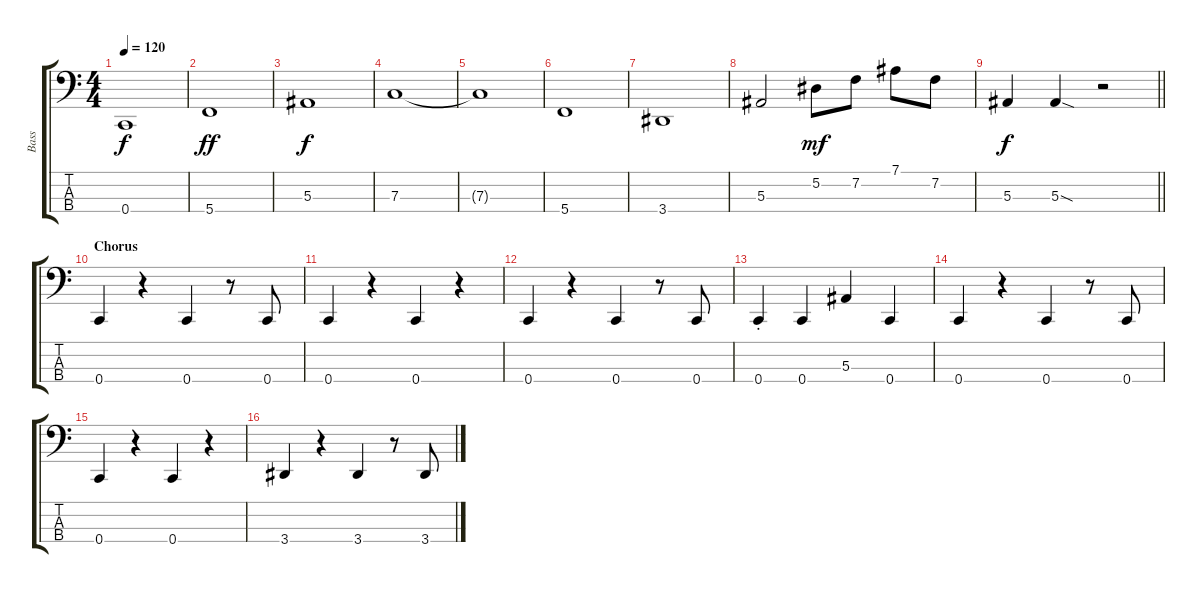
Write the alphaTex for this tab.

\track ("Bass" "Bass") {instrument electricbasspick}
\staff {score tabs}
\tuning (Eb2 Bb1 F1 C1) {hide}
\ts (4 4)
\tempo 120
\clef f4
\ks c
0.4{t}.1{dy f} |
5.4.1{dy ff} |
5.3.1{dy f} |
7.3.1 |
7.3{t}.1 |
5.4.1 |
3.4.1 |
5.3.2 5.2.8{dy mf} 7.2.8 7.1.8 7.2.8 |
\barLineRight lightlight
5.3.4{dy f} 5.3{sod}.4 r.2 |
\section ("" "Chorus")
0.4.4 r.4 0.4.4 r.8 0.4.8 |
0.4.4 r.4 0.4.4 r.4 |
0.4.4 r.4 0.4.4 r.8 0.4.8 |
0.4{st}.4 0.4.4 5.3.4 0.4.4 |
0.4.4 r.4 0.4.4 r.8 0.4.8 |
0.4.4 r.4 0.4.4 r.4 |
3.4.4 r.4 3.4.4 r.8 3.4.8
